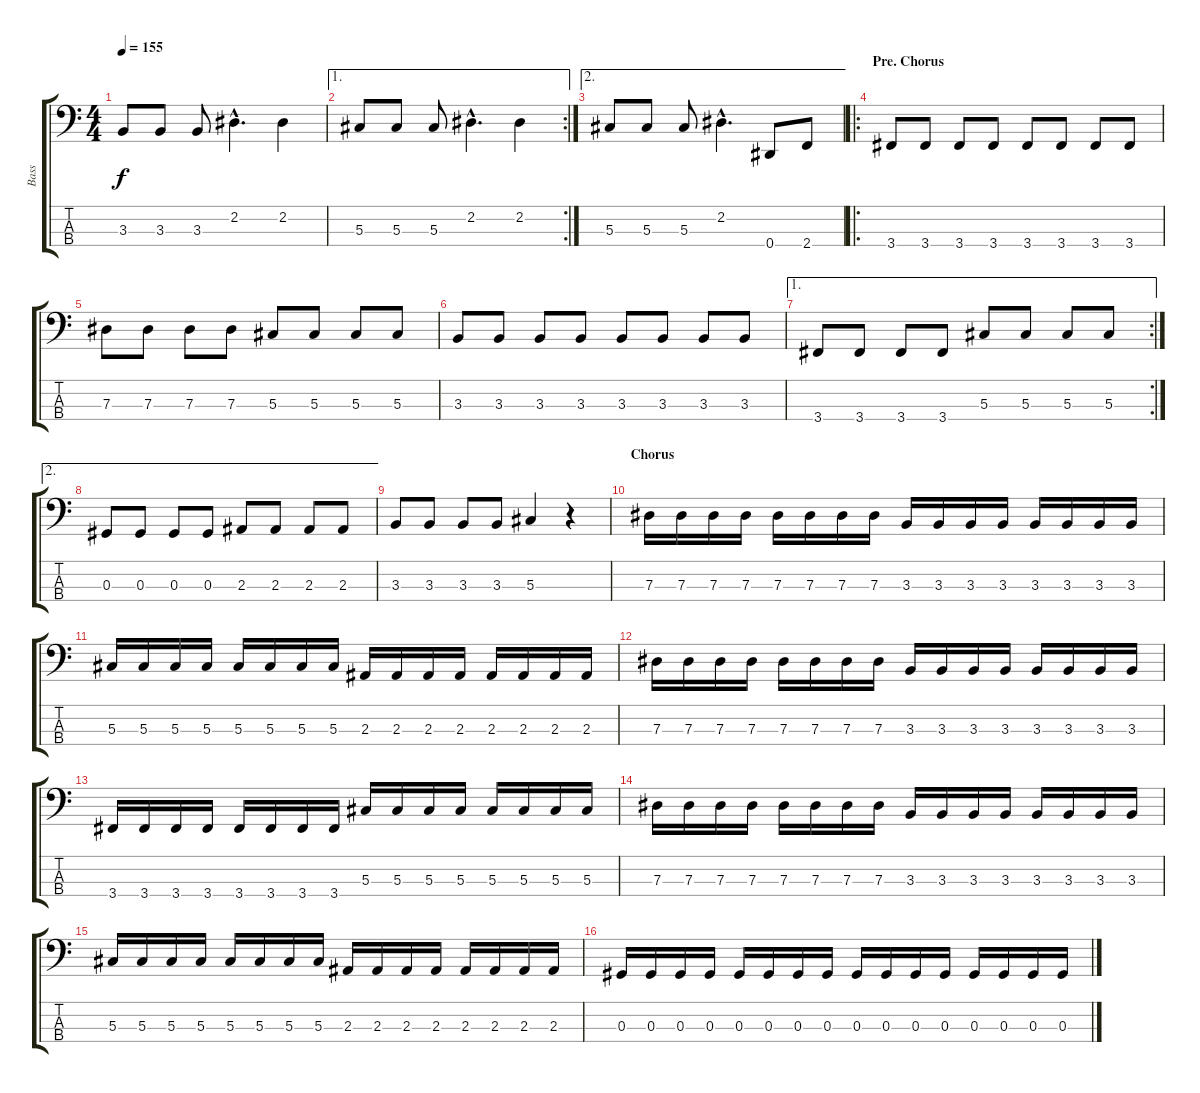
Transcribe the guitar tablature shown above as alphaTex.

\track ("Bass" "Bass") {instrument electricbassfinger}
\staff {score tabs}
\tuning (Gb2 Db2 Ab1 Eb1) {hide}
\ts (4 4)
\tempo 155
\clef f4
\ks c
3.3.8{dy f} 3.3.8 3.3.8 2.2{hac}.4{d} 2.2.4 |
\ae 1
\rc 2
5.3.8 5.3.8 5.3.8 2.2{hac}.4{d} 2.2.4 |
\ae 2
5.3.8 5.3.8 5.3.8 2.2{hac}.4{d} 0.4.8 2.4.8 |
\ro
\section ("" "Pre. Chorus")
3.4.8 3.4.8 3.4.8 3.4.8 3.4.8 3.4.8 3.4.8 3.4.8 |
7.3.8 7.3.8 7.3.8 7.3.8 5.3.8 5.3.8 5.3.8 5.3.8 |
3.3.8 3.3.8 3.3.8 3.3.8 3.3.8 3.3.8 3.3.8 3.3.8 |
\ae 1
\rc 2
3.4.8 3.4.8 3.4.8 3.4.8 5.3.8 5.3.8 5.3.8 5.3.8 |
\ae 2
0.3.8 0.3.8 0.3.8 0.3.8 2.3.8 2.3.8 2.3.8 2.3.8 |
3.3.8 3.3.8 3.3.8 3.3.8 5.3.4 r.4 |
\section ("" "Chorus")
7.3.16 7.3.16 7.3.16 7.3.16 7.3.16 7.3.16 7.3.16 7.3.16 3.3.16 3.3.16 3.3.16 3.3.16 3.3.16 3.3.16 3.3.16 3.3.16 |
5.3.16 5.3.16 5.3.16 5.3.16 5.3.16 5.3.16 5.3.16 5.3.16 2.3.16 2.3.16 2.3.16 2.3.16 2.3.16 2.3.16 2.3.16 2.3.16 |
7.3.16 7.3.16 7.3.16 7.3.16 7.3.16 7.3.16 7.3.16 7.3.16 3.3.16 3.3.16 3.3.16 3.3.16 3.3.16 3.3.16 3.3.16 3.3.16 |
3.4.16 3.4.16 3.4.16 3.4.16 3.4.16 3.4.16 3.4.16 3.4.16 5.3.16 5.3.16 5.3.16 5.3.16 5.3.16 5.3.16 5.3.16 5.3.16 |
7.3.16 7.3.16 7.3.16 7.3.16 7.3.16 7.3.16 7.3.16 7.3.16 3.3.16 3.3.16 3.3.16 3.3.16 3.3.16 3.3.16 3.3.16 3.3.16 |
5.3.16 5.3.16 5.3.16 5.3.16 5.3.16 5.3.16 5.3.16 5.3.16 2.3.16 2.3.16 2.3.16 2.3.16 2.3.16 2.3.16 2.3.16 2.3.16 |
0.3.16 0.3.16 0.3.16 0.3.16 0.3.16 0.3.16 0.3.16 0.3.16 0.3.16 0.3.16 0.3.16 0.3.16 0.3.16 0.3.16 0.3.16 0.3.16
